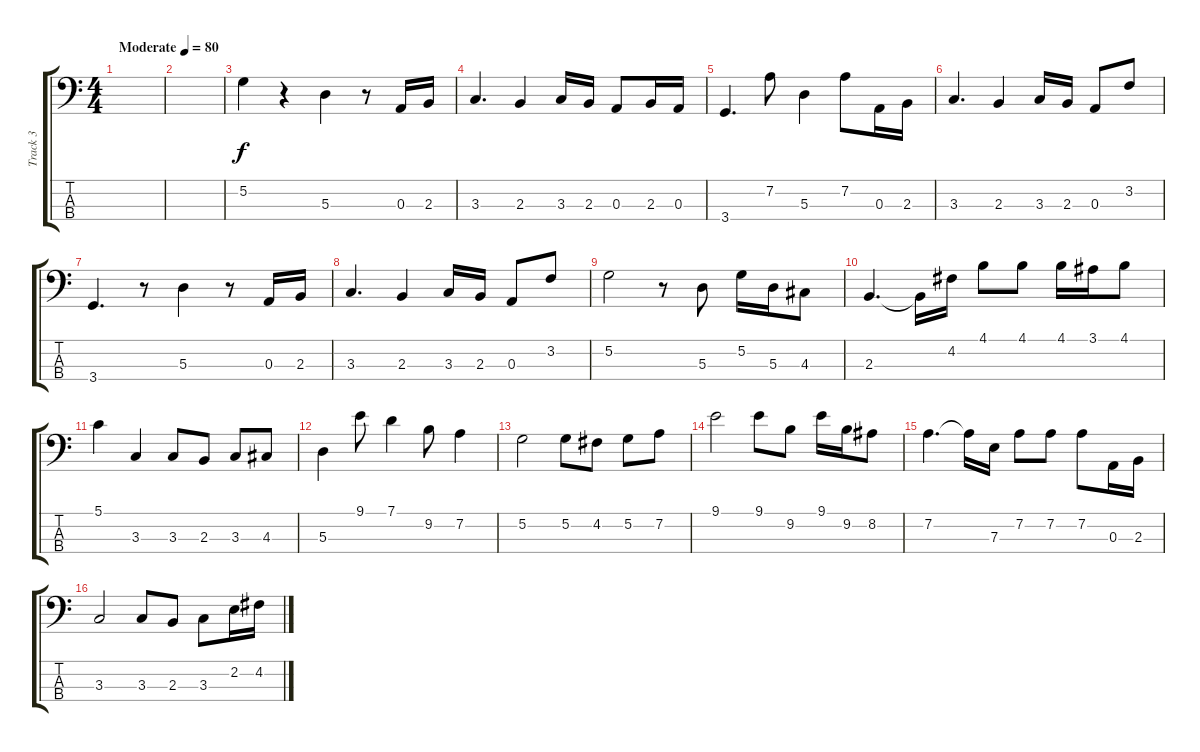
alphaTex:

\track ("Track 3" "Track 3") {instrument electricbassfinger}
\staff {score tabs}
\tuning (G2 D2 A1 E1) {hide}
\ts (4 4)
\tempo (80 "Moderate")
\clef f4
\ks c
|
|
5.2.4 r.4 5.3.4 r.8 0.3.16 2.3.16 |
3.3.4{d} 2.3.4 3.3.16 2.3.16 0.3.8 2.3.16 0.3.16 |
3.4.4{d} 7.2.8 5.3.4 7.2.8 0.3.16 2.3.16 |
3.3.4{d} 2.3.4 3.3.16 2.3.16 0.3.8 3.2.8 |
3.4.4{d} r.8 5.3.4 r.8 0.3.16 2.3.16 |
3.3.4{d} 2.3.4 3.3.16 2.3.16 0.3.8 3.2.8 |
5.2.2 r.8 5.3.8 5.2.16 5.3.16 4.3.8 |
2.3.4{d} 2.3{t}.16 4.2.16 4.1.8 4.1.8 4.1.16 3.1.16 4.1.8 |
5.1.4 3.3.4 3.3.8 2.3.8 3.3.8 4.3.8 |
5.3.4 9.1.8 7.1.4 9.2.8 7.2.4 |
5.2.2 5.2.8 4.2.8 5.2.8 7.2.8 |
9.1.2 9.1.8 9.2.8 9.1.16 9.2.16 8.2.8 |
7.2.4{d} 7.2{t}.16 7.3.16 7.2.8 7.2.8 7.2.8 0.3.16 2.3.16 |
3.3.2 3.3.8 2.3.8 3.3.8 2.2.16 4.2.16
